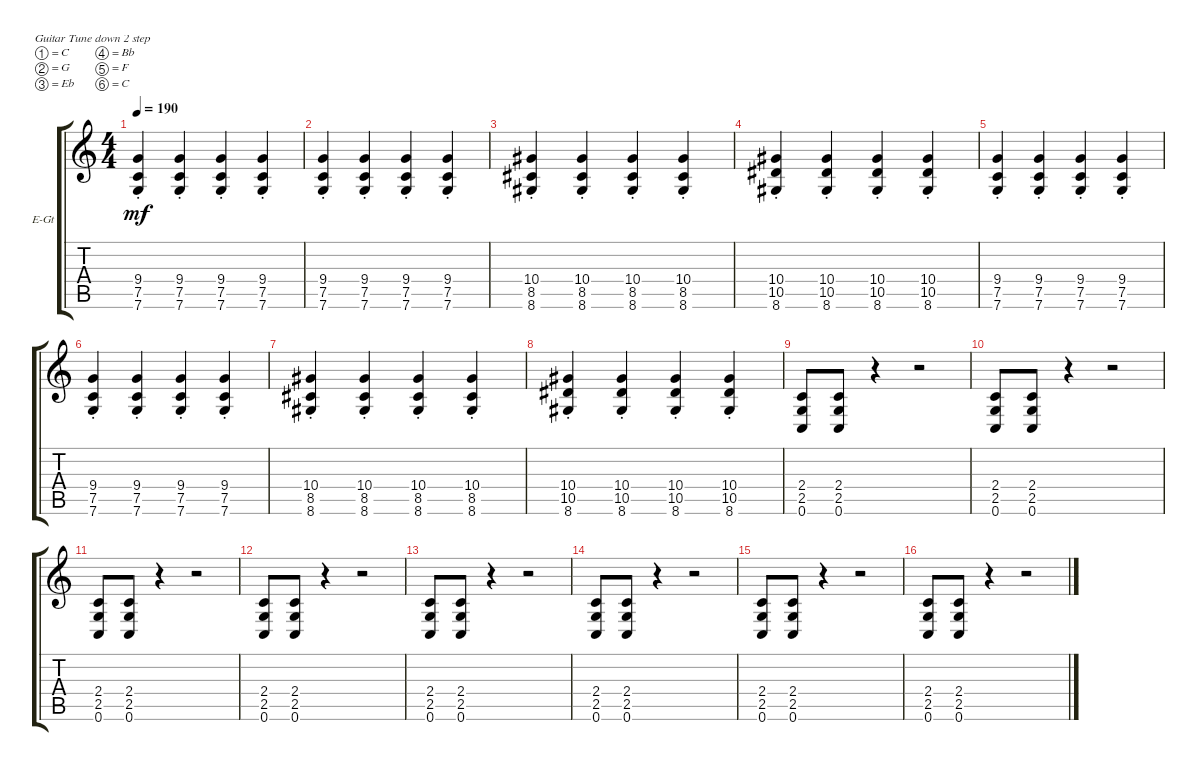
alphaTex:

\bracketExtendMode groupsimilarinstruments
\firstSystemTrackNameOrientation horizontal
\otherSystemsTrackNameOrientation horizontal
\track ("Electric Guitar 2" "E-Gt") {instrument distortionguitar}
\staff {score tabs}
\tuning (C4 G3 Eb3 Bb2 F2 C2)
\ts (4 4)
\tempo 190
\clef g2
\ks c
(7.6{st} 7.5{st} 9.4{st}).4{dy mf} (7.6{st} 7.5{st} 9.4{st}).4 (7.6{st} 7.5{st} 9.4{st}).4 (7.6{st} 7.5{st} 9.4{st}).4 |
(7.6{st} 7.5{st} 9.4{st}).4 (7.6{st} 7.5{st} 9.4{st}).4 (7.6{st} 7.5{st} 9.4{st}).4 (7.6{st} 7.5{st} 9.4{st}).4 |
(8.6{st} 8.5{st} 10.4{st}).4 (8.6{st} 8.5{st} 10.4{st}).4 (8.6{st} 8.5{st} 10.4{st}).4 (8.6{st} 8.5{st} 10.4{st}).4 |
(8.6{st} 10.5{st} 10.4{st}).4 (8.6{st} 10.5{st} 10.4{st}).4 (8.6{st} 10.5{st} 10.4{st}).4 (8.6{st} 10.5{st} 10.4{st}).4 |
(7.6{st} 7.5{st} 9.4{st}).4 (7.6{st} 7.5{st} 9.4{st}).4 (7.6{st} 7.5{st} 9.4{st}).4 (7.6{st} 7.5{st} 9.4{st}).4 |
(7.6{st} 7.5{st} 9.4{st}).4 (7.6{st} 7.5{st} 9.4{st}).4 (7.6{st} 7.5{st} 9.4{st}).4 (7.6{st} 7.5{st} 9.4{st}).4 |
(8.6{st} 8.5{st} 10.4{st}).4 (8.6{st} 8.5{st} 10.4{st}).4 (8.6{st} 8.5{st} 10.4{st}).4 (8.6{st} 8.5{st} 10.4{st}).4 |
(8.6{st} 10.5{st} 10.4{st}).4 (8.6{st} 10.5{st} 10.4{st}).4 (8.6{st} 10.5{st} 10.4{st}).4 (8.6{st} 10.5{st} 10.4{st}).4 |
(0.6 2.5 2.4).8 (0.6 2.5 2.4).8 r.4 r.2 |
(0.6 2.5 2.4).8 (0.6 2.5 2.4).8 r.4 r.2 |
(0.6 2.5 2.4).8 (0.6 2.5 2.4).8 r.4 r.2 |
(0.6 2.5 2.4).8 (0.6 2.5 2.4).8 r.4 r.2 |
(0.6 2.5 2.4).8 (0.6 2.5 2.4).8 r.4 r.2 |
(0.6 2.5 2.4).8 (0.6 2.5 2.4).8 r.4 r.2 |
(0.6 2.5 2.4).8 (0.6 2.5 2.4).8 r.4 r.2 |
(0.6 2.5 2.4).8 (0.6 2.5 2.4).8 r.4 r.2
